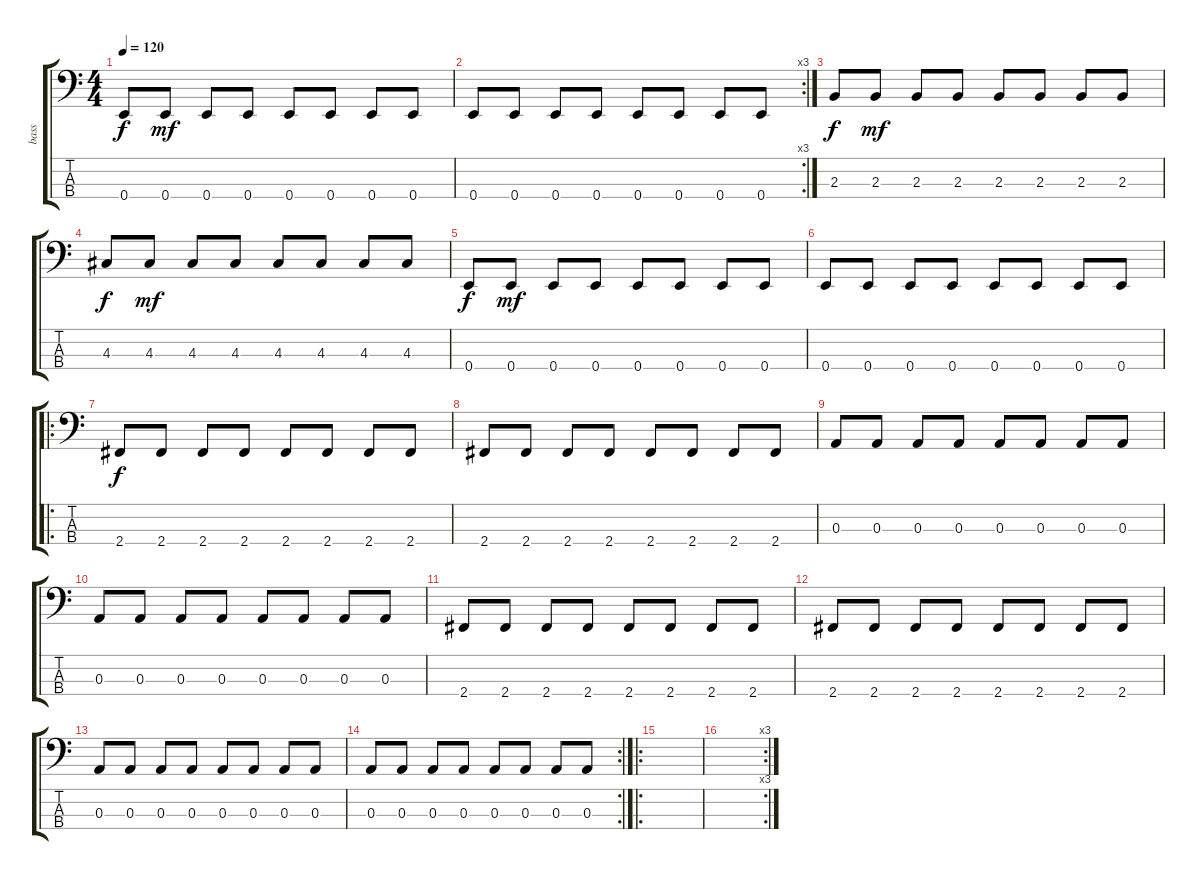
\track ("bass" "bass") {instrument electricbassfinger}
\staff {score tabs}
\tuning (G2 D2 A1 E1) {hide}
\ts (4 4)
\tempo 120
\clef f4
\ks c
0.4.8{dy f} 0.4.8{dy mf} 0.4.8 0.4.8 0.4.8 0.4.8 0.4.8 0.4.8 |
\rc 3
0.4.8 0.4.8 0.4.8 0.4.8 0.4.8 0.4.8 0.4.8 0.4.8 |
2.3.8{dy f} 2.3.8{dy mf} 2.3.8 2.3.8 2.3.8 2.3.8 2.3.8 2.3.8 |
4.3.8{dy f} 4.3.8{dy mf} 4.3.8 4.3.8 4.3.8 4.3.8 4.3.8 4.3.8 |
0.4.8{dy f} 0.4.8{dy mf} 0.4.8 0.4.8 0.4.8 0.4.8 0.4.8 0.4.8 |
0.4.8 0.4.8 0.4.8 0.4.8 0.4.8 0.4.8 0.4.8 0.4.8 |
\ro
2.4.8{dy f} 2.4.8 2.4.8 2.4.8 2.4.8 2.4.8 2.4.8 2.4.8 |
2.4.8 2.4.8 2.4.8 2.4.8 2.4.8 2.4.8 2.4.8 2.4.8 |
0.3.8 0.3.8 0.3.8 0.3.8 0.3.8 0.3.8 0.3.8 0.3.8 |
0.3.8 0.3.8 0.3.8 0.3.8 0.3.8 0.3.8 0.3.8 0.3.8 |
2.4.8 2.4.8 2.4.8 2.4.8 2.4.8 2.4.8 2.4.8 2.4.8 |
2.4.8 2.4.8 2.4.8 2.4.8 2.4.8 2.4.8 2.4.8 2.4.8 |
0.3.8 0.3.8 0.3.8 0.3.8 0.3.8 0.3.8 0.3.8 0.3.8 |
\rc 2
0.3.8 0.3.8 0.3.8 0.3.8 0.3.8 0.3.8 0.3.8 0.3.8 |
\ro
|
\rc 3
